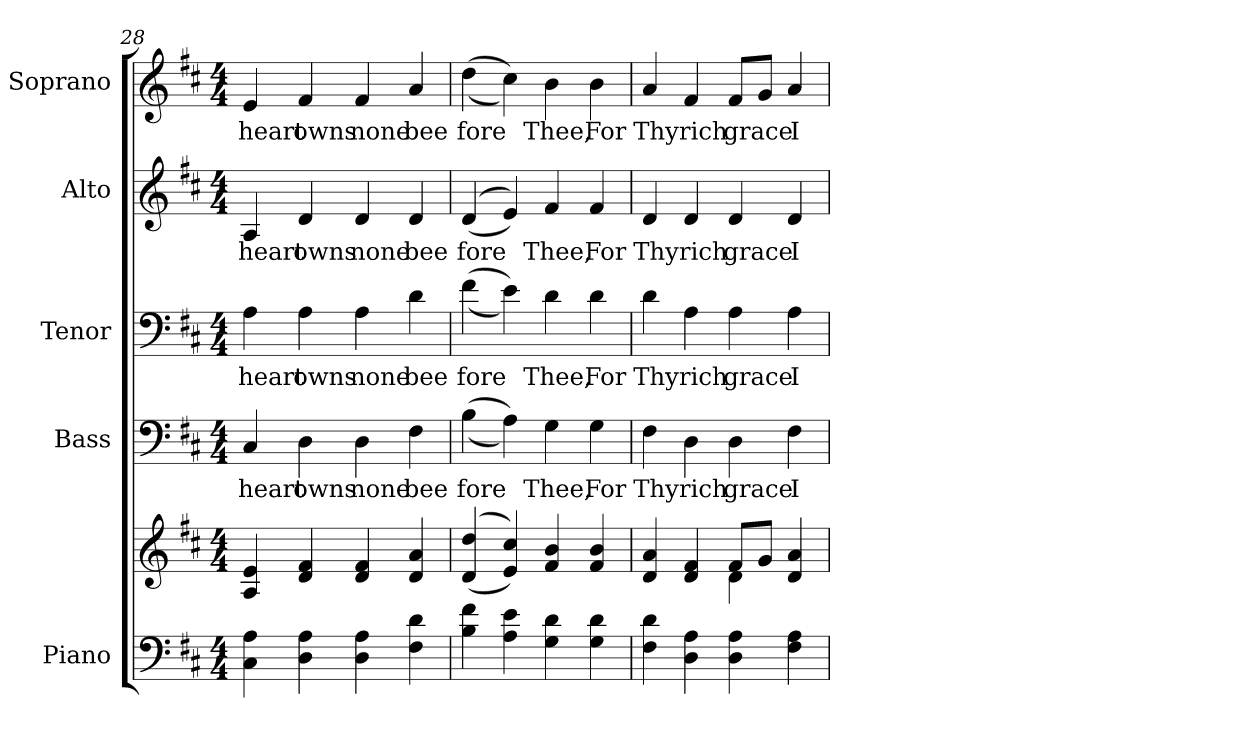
**kern	**kern	**kern	**text	**kern	**text	**kern	**text	**kern	**text
*part5	*part5	*part4	*part4	*part3	*part3	*part2	*part2	*part1	*part1
*staff6	*staff5	*staff4	*staff4	*staff3	*staff3	*staff2	*staff2	*staff1	*staff1
*I"Piano	*	*I"Bass	*	*I"Tenor	*	*I"Alto	*	*I"Soprano	*
*I'Pno.	*	*I'B.	*	*I'T.	*	*I'A.	*	*I'S.	*
*clefF4	*clefG2	*clefF4	*	*clefF4	*	*clefG2	*	*clefG2	*
*k[f#c#]	*k[f#c#]	*k[f#c#]	*	*k[f#c#]	*	*k[f#c#]	*	*k[f#c#]	*
*D:	*D:	*D:	*	*D:	*	*D:	*	*D:	*
*M4/4	*M4/4	*M4/4	*	*M4/4	*	*M4/4	*	*M4/4	*
=28	=28	=28	=28	=28	=28	=28	=28	=28	=28
!	!	!	!LO:LY:b:color=#000000	!	!	!	!	!	!
!	!	!	!	!	!LO:LY:b:color=#000000	!	!	!	!
!	!	!	!	!	!	!	!LO:LY:b:color=#000000	!	!
!	!	!	!	!	!	!	!	!	!LO:LY:b:color=#000000
4C#i\ 4Ai	4Ai/ 4ei	4C#i/	heart	4Ai\	heart	4Ai/	heart	4ei/	heart
!	!	!	!LO:LY:b:color=#000000	!	!	!	!	!	!
!	!	!	!	!	!LO:LY:b:color=#000000	!	!	!	!
!	!	!	!	!	!	!	!LO:LY:b:color=#000000	!	!
!	!	!	!	!	!	!	!	!	!LO:LY:b:color=#000000
4Di\ 4Ai	4di/ 4f#i	4Di\	owns	4Ai\	owns	4di/	owns	4f#i/	owns
!	!	!	!LO:LY:b:color=#000000	!	!	!	!	!	!
!	!	!	!	!	!LO:LY:b:color=#000000	!	!	!	!
!	!	!	!	!	!	!	!LO:LY:b:color=#000000	!	!
!	!	!	!	!	!	!	!	!	!LO:LY:b:color=#000000
4Di\ 4Ai	4di/ 4f#i	4Di\	none	4Ai\	none	4di/	none	4f#i/	none
!	!	!	!LO:LY:b:color=#000000	!	!	!	!	!	!
!	!	!	!	!	!LO:LY:b:color=#000000	!	!	!	!
!	!	!	!	!	!	!	!LO:LY:b:color=#000000	!	!
!	!	!	!	!	!	!	!	!	!LO:LY:b:color=#000000
4F#i\ 4di	4di/ 4ai	4F#i\	bee	4di\	bee	4di/	bee	4ai/	bee
!!LO:PB:g=z
=29	=29	=29	=29	=29	=29	=29	=29	=29	=29
!	!	!	!LO:LY:b:color=#000000	!	!	!	!	!	!
!	!	!	!	!	!LO:LY:b:color=#000000	!	!	!	!
!	!	!	!	!	!	!	!LO:LY:b:color=#000000	!	!
!	!	!	!	!	!	!	!	!	!LO:LY:b:color=#000000
4Bi\ 4f#i	((4di/ 4ddi	((4Bi\	fore	((4f#i\	fore	((4di/	fore	((4ddi\	fore
4Ai\ 4ei	4ei/ 4cc#i))	4Ai\))	.	4ei\))	.	4ei/))	.	4cc#i\))	.
!	!	!	!LO:LY:b:color=#000000	!	!	!	!	!	!
!	!	!	!	!	!LO:LY:b:color=#000000	!	!	!	!
!	!	!	!	!	!	!	!LO:LY:b:color=#000000	!	!
!	!	!	!	!	!	!	!	!	!LO:LY:b:color=#000000
4Gi\ 4di	4f#i/ 4bi	4Gi\	Thee,	4di\	Thee,	4f#i/	Thee,	4bi\	Thee,
!	!	!	!LO:LY:b:color=#000000	!	!	!	!	!	!
!	!	!	!	!	!LO:LY:b:color=#000000	!	!	!	!
!	!	!	!	!	!	!	!LO:LY:b:color=#000000	!	!
!	!	!	!	!	!	!	!	!	!LO:LY:b:color=#000000
4Gi\ 4di	4f#i/ 4bi	4Gi\	For	4di\	For	4f#i/	For	4bi\	For
=30	=30	=30	=30	=30	=30	=30	=30	=30	=30
*	*^	*	*	*	*	*	*	*	*
!	!	!	!	!LO:LY:b:color=#000000	!	!	!	!	!	!
!	!	!	!	!	!	!LO:LY:b:color=#000000	!	!	!	!
!	!	!	!	!	!	!	!	!LO:LY:b:color=#000000	!	!
!	!	!	!	!	!	!	!	!	!	!LO:LY:b:color=#000000
4F#i\ 4di	4di/ 4ai	2ryy	4F#i\	Thy	4di\	Thy	4di/	Thy	4ai/	Thy
!	!	!	!	!LO:LY:b:color=#000000	!	!	!	!	!	!
!	!	!	!	!	!	!LO:LY:b:color=#000000	!	!	!	!
!	!	!	!	!	!	!	!	!LO:LY:b:color=#000000	!	!
!	!	!	!	!	!	!	!	!	!	!LO:LY:b:color=#000000
4Di\ 4Ai	4di/ 4f#i	.	4Di\	rich	4Ai\	rich	4di/	rich	4f#i/	rich
!	!	!	!	!LO:LY:b:color=#000000	!	!	!	!	!	!
!	!	!	!	!	!	!LO:LY:b:color=#000000	!	!	!	!
!	!	!	!	!	!	!	!	!LO:LY:b:color=#000000	!	!
!	!	!	!	!	!	!	!	!	!	!LO:LY:b:color=#000000
4Di\ 4Ai	8f#i/L	4di\	4Di\	grace	4Ai\	grace	4di/	grace	8f#i/L	grace
.	8gi/J	.	.	.	.	.	.	.	8gi/J	.
!	!	!	!	!LO:LY:b:color=#000000	!	!	!	!	!	!
!	!	!	!	!	!	!LO:LY:b:color=#000000	!	!	!	!
!	!	!	!	!	!	!	!	!LO:LY:b:color=#000000	!	!
!	!	!	!	!	!	!	!	!	!	!LO:LY:b:color=#000000
4F#i\ 4Ai	4di/ 4ai	4ryy	4F#i\	I	4Ai\	I	4di/	I	4ai/	I
*	*v	*v	*	*	*	*	*	*	*	*
=	=	=	=	=	=	=	=	=	=
*-	*-	*-	*-	*-	*-	*-	*-	*-	*-
